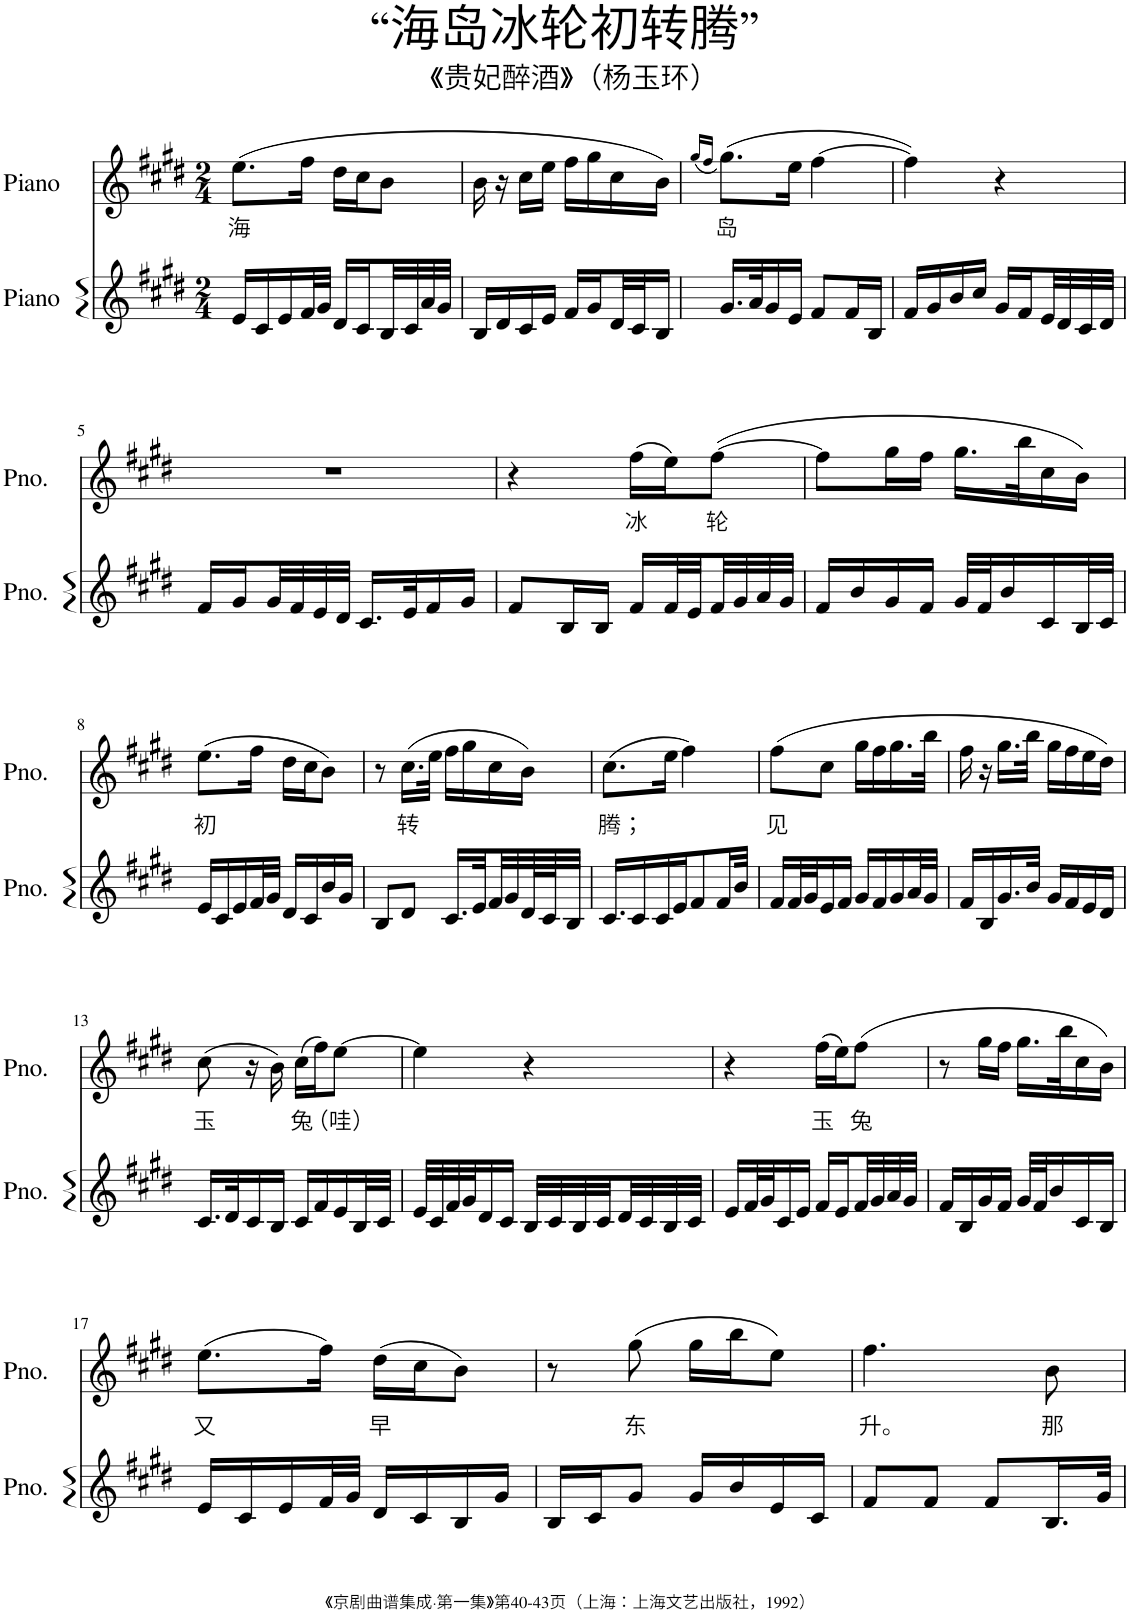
**kern	**kern	**text
*part2	*part1	*part1
*staff2	*staff1	*staff1
*I"Piano	*I"Piano	*
*I'Pno.	*I'Pno.	*
*clefG2	*clefG2	*
*k[f#c#g#d#]	*k[f#c#g#d#]	*
*M2/4	*M2/4	*
=1	=1	=1
!	!	!LO:LY:b
16e/LL	(8.ee\L	海
16c#/	.	.
16e/	.	.
32f#/L	16ff#\Jk	.
32g#/JJJ	.	.
16d#/LL	16dd#\LL	.
16c#/	16cc#\J	.
32B/L	8b\J	.
32c#/	.	.
32a/	.	.
32g#/JJJ	.	.
=2	=2	=2
16B/LL	16b\	.
16d#/	16r	.
16c#/	16cc#\LL	.
16e/JJ	16ee\JJ	.
16f#/LL	16ff#\LL	.
16g#/	16gg#\	.
32d#/L	16cc#\	.
32c#/J	.	.
16B/JJ	16b\JJ)	.
=3	=3	=3
.	(16qgg#/LL	.
.	16qff#/JJ	.
!	!	!LO:LY:b
16.g#/LL	(8.gg#\L)	岛
32a/K	.	.
16g#/	.	.
16e/JJ	16ee\Jk	.
8f#/L	[4ff#\	.
16f#/L	.	.
16B/JJ	.	.
=4	=4	=4
16f#/LL	4ff#\])	.
16g#/	.	.
16b/	.	.
16cc#/JJ	.	.
16g#/LL	4r	.
16f#/	.	.
32e/L	.	.
32d#/	.	.
32c#/	.	.
32d#/JJJ	.	.
!!LO:LB:g=z
=5	=5	=5
16f#/LL	2r	.
16g#/	.	.
32g#/L	.	.
32f#/	.	.
32e/	.	.
32d#/JJJ	.	.
16.c#/LL	.	.
32e/K	.	.
16f#/	.	.
16g#/JJ	.	.
=6	=6	=6
8f#/L	4r	.
16B/L	.	.
16B/JJ	.	.
!	!	!LO:LY:b
16f#/LL	(16ff#\LL	冰
32f#/L	16ee\J)	.
32e/	.	.
!	!	!LO:LY:b
32f#/	([8ff#\J	轮
32g#/	.	.
32a/	.	.
32g#/JJJ	.	.
=7	=7	=7
16f#/LL	8ff#\L]	.
16b/	.	.
16g#/	16gg#\L	.
16f#/JJ	16ff#\JJ	.
32g#/LLL	16.gg#\LL	.
32f#/J	.	.
16b/	.	.
.	32bb\K	.
16c#/	16cc#\	.
32B/L	16b\JJ)	.
32c#/JJJ	.	.
!!LO:LB:g=z
=8	=8	=8
!	!	!LO:LY:b
16e/LL	(8.ee\L	初
16c#/	.	.
16e/	.	.
32f#/L	16ff#\Jk	.
32g#/JJJ	.	.
16d#/LL	16dd#\LL	.
16c#/	16cc#\J	.
16b/	8b\J)	.
16g#/JJ	.	.
=9	=9	=9
8B/L	8r	.
!	!	!LO:LY:b
8d#/J	(16.cc#\LL	转
.	32ee\JJk	.
16.c#/LL	16ff#\LL	.
.	16gg#\	.
32e/L	.	.
32f#/	16cc#\	.
32g#/	.	.
64d#/L	16b\JJ)	.
64c#/J	.	.
32B/JJJ	.	.
=10	=10	=10
!	!	!LO:LY:b
16.c#/LL	(8.cc#\L	腾；
16c#/	.	.
16c#/	.	.
.	16ee\Jk	.
16e/J	.	.
.	4ff#\)	.
8f#/	.	.
16f#/L	.	.
32b/JJk	.	.
=11	=11	=11
!	!	!LO:LY:b
16f#/LL	(8ff#\L	见
32f#/L	.	.
32g#/J	.	.
16e/	8cc#\J	.
16f#/JJ	.	.
16g#/LL	16gg#\LL	.
16f#/	16ff#\	.
16g#/	16.gg#\	.
32a/L	.	.
32g#/JJJ	32bb\JJk	.
=12	=12	=12
16f#/LL	16ff#\	.
16B/	16r	.
16.g#/	16.gg#\LL	.
32b/JJk	32bb\JJk	.
16g#/LL	16gg#\LL	.
16f#/	16ff#\	.
16e/	16ee\	.
16d#/JJ	16dd#\JJ)	.
!!LO:LB:g=z
=13	=13	=13
!	!	!LO:LY:b
16.c#/LL	(8cc#\	玉
32d#/K	.	.
16c#/	16r	.
16B/JJ	16b\)	.
!	!	!LO:LY:b
16c#/LL	(16cc#\LL	兔
16f#/	16ff#\J)	.
!	!	!LO:LY:b
16e/	[8ee\J	（哇）
32B/L	.	.
32c#/JJJ	.	.
=14	=14	=14
32e/LLL	4ee\]	.
32c#/	.	.
32f#/	.	.
32g#/J	.	.
16d#/	.	.
16c#/JJ	.	.
32B/LLL	4r	.
32c#/	.	.
32B/	.	.
32c#/	.	.
32d#/	.	.
32c#/	.	.
32B/	.	.
32c#/JJJ	.	.
=15	=15	=15
16e/LL	4r	.
32f#/L	.	.
32g#/J	.	.
16c#/	.	.
16e/JJ	.	.
!	!	!LO:LY:b
16f#/LL	(16ff#\LL	玉
16e/	16ee\J)	.
!	!	!LO:LY:b
32f#/L	(8ff#\J	兔
32g#/	.	.
32a/	.	.
32g#/JJJ	.	.
=16	=16	=16
16f#/LL	8r	.
16B/	.	.
16g#/	16gg#\LL	.
16f#/JJ	16ff#\JJ	.
32g#/LLL	16.gg#\LL	.
32f#/J	.	.
16b/	.	.
.	32bb\K	.
16c#/	16cc#\	.
16B/JJ	16b\JJ)	.
!!LO:LB:g=z
=17	=17	=17
!	!	!LO:LY:b
16e/LL	(8.ee\L	又
16c#/	.	.
16e/	.	.
32f#/L	16ff#\Jk)	.
32g#/JJJ	.	.
!	!	!LO:LY:b
16d#/LL	(16dd#\LL	早
16c#/	16cc#\J	.
16B/	8b\J)	.
16g#/JJ	.	.
=18	=18	=18
16B/LL	8r	.
16c#/J	.	.
!	!	!LO:LY:b
8g#/J	(8gg#\	东
16g#/LL	16gg#\LL	.
16b/	16bb\J	.
16e/	8ee\J)	.
16c#/JJ	.	.
=19	=19	=19
!	!	!LO:LY:b
8f#/L	4.ff#\	升。
8f#/J	.	.
8f#/L	.	.
!	!	!LO:LY:b
16.B/L	8b\	那
32g#/JJk	.	.
=	=	=
*-	*-	*-
